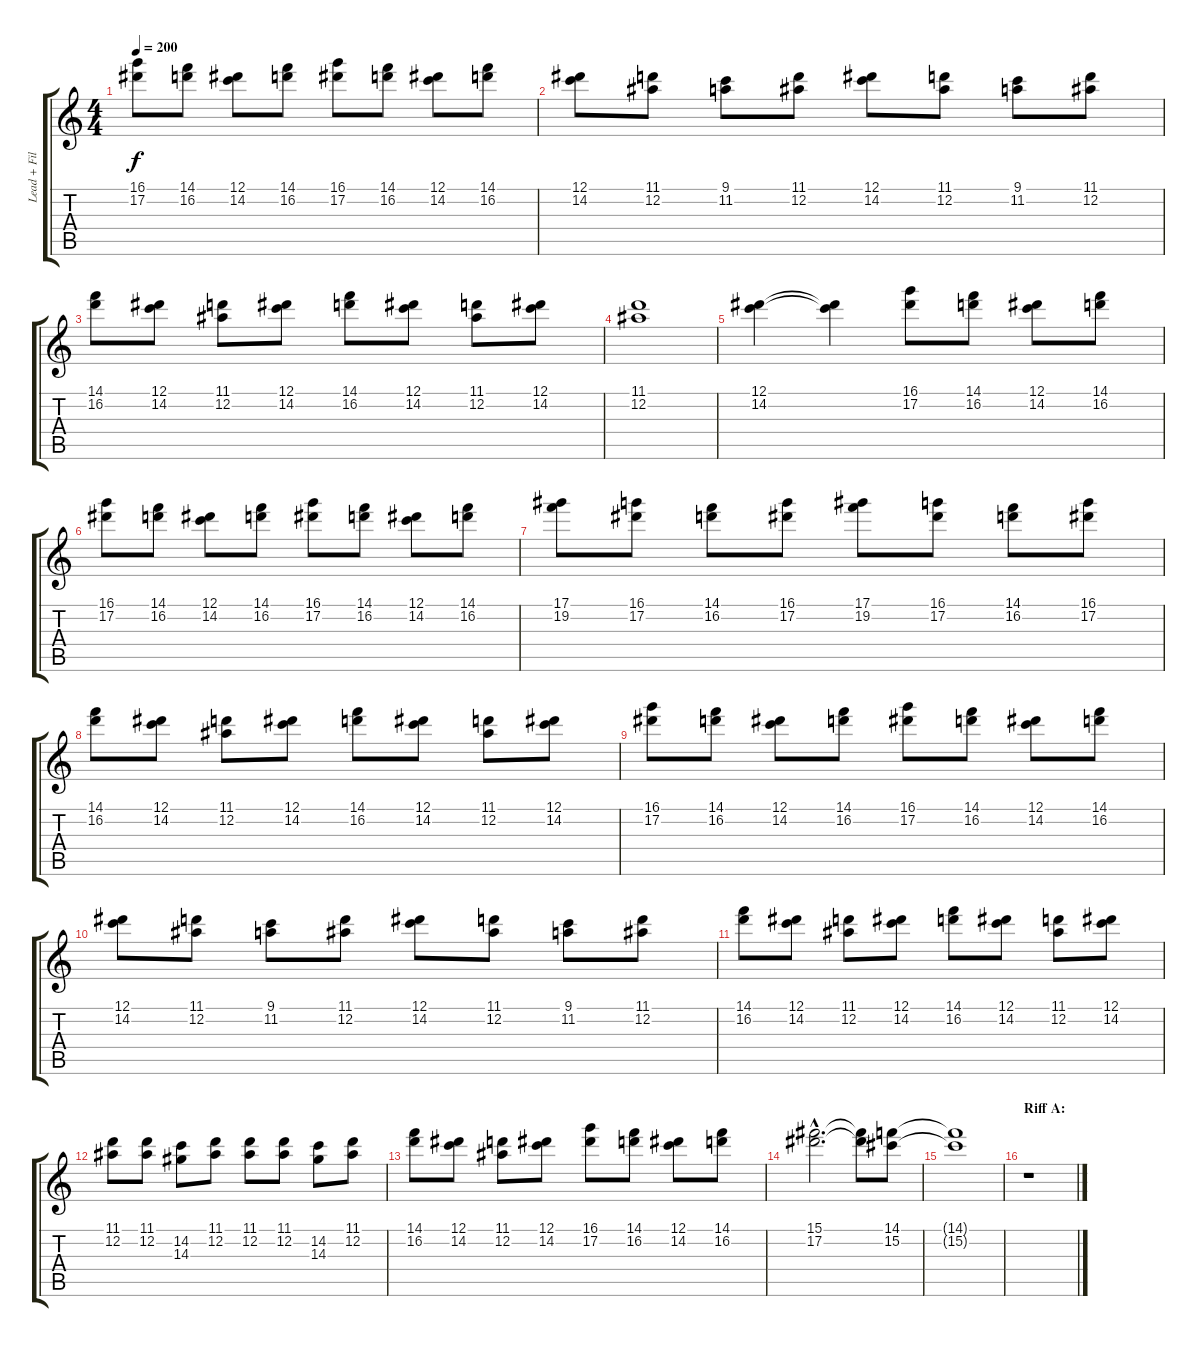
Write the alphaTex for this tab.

\track ("Lead + Fills" "Lead + Fil") {instrument distortionguitar}
\staff {score tabs}
\tuning (Eb4 Bb3 Gb3 Db3 Ab2 Eb2) {hide}
\ts (4 4)
\tempo 200
\clef g2
\ks c
(16.1 17.2).8{dy f} (14.1 16.2).8 (12.1 14.2).8 (14.1 16.2).8 (16.1 17.2).8 (14.1 16.2).8 (12.1 14.2).8 (14.1 16.2).8 |
(12.1 14.2).8 (11.1 12.2).8 (9.1 11.2).8 (11.1 12.2).8 (12.1 14.2).8 (11.1 12.2).8 (9.1 11.2).8 (11.1 12.2).8 |
(14.1 16.2).8 (12.1 14.2).8 (11.1 12.2).8 (12.1 14.2).8 (14.1 16.2).8 (12.1 14.2).8 (11.1 12.2).8 (12.1 14.2).8 |
(11.1 12.2).1 |
(12.1 14.2).4 (12.1{t} 14.2{t}).4 (16.1 17.2).8 (14.1 16.2).8 (12.1 14.2).8 (14.1 16.2).8 |
(16.1 17.2).8 (14.1 16.2).8 (12.1 14.2).8 (14.1 16.2).8 (16.1 17.2).8 (14.1 16.2).8 (12.1 14.2).8 (14.1 16.2).8 |
(17.1 19.2).8 (16.1 17.2).8 (14.1 16.2).8 (16.1 17.2).8 (17.1 19.2).8 (16.1 17.2).8 (14.1 16.2).8 (16.1 17.2).8 |
(14.1 16.2).8 (12.1 14.2).8 (11.1 12.2).8 (12.1 14.2).8 (14.1 16.2).8 (12.1 14.2).8 (11.1 12.2).8 (12.1 14.2).8 |
(16.1 17.2).8 (14.1 16.2).8 (12.1 14.2).8 (14.1 16.2).8 (16.1 17.2).8 (14.1 16.2).8 (12.1 14.2).8 (14.1 16.2).8 |
(12.1 14.2).8 (11.1 12.2).8 (9.1 11.2).8 (11.1 12.2).8 (12.1 14.2).8 (11.1 12.2).8 (9.1 11.2).8 (11.1 12.2).8 |
(14.1 16.2).8 (12.1 14.2).8 (11.1 12.2).8 (12.1 14.2).8 (14.1 16.2).8 (12.1 14.2).8 (11.1 12.2).8 (12.1 14.2).8 |
(11.1 12.2).8 (11.1 12.2).8 (14.2 14.3).8 (11.1 12.2).8 (11.1 12.2).8 (11.1 12.2).8 (14.2 14.3).8 (11.1 12.2).8 |
(14.1 16.2).8 (12.1 14.2).8 (11.1 12.2).8 (12.1 14.2).8 (16.1 17.2).8 (14.1 16.2).8 (12.1 14.2).8 (14.1 16.2).8 |
(15.1{hac} 17.2{hac}).2{d} (15.1{t} 17.2{t}).8 (14.1 15.2).8 |
(14.1{t} 15.2{t}).1 |
\section ("" "Riff A:")
r.1
